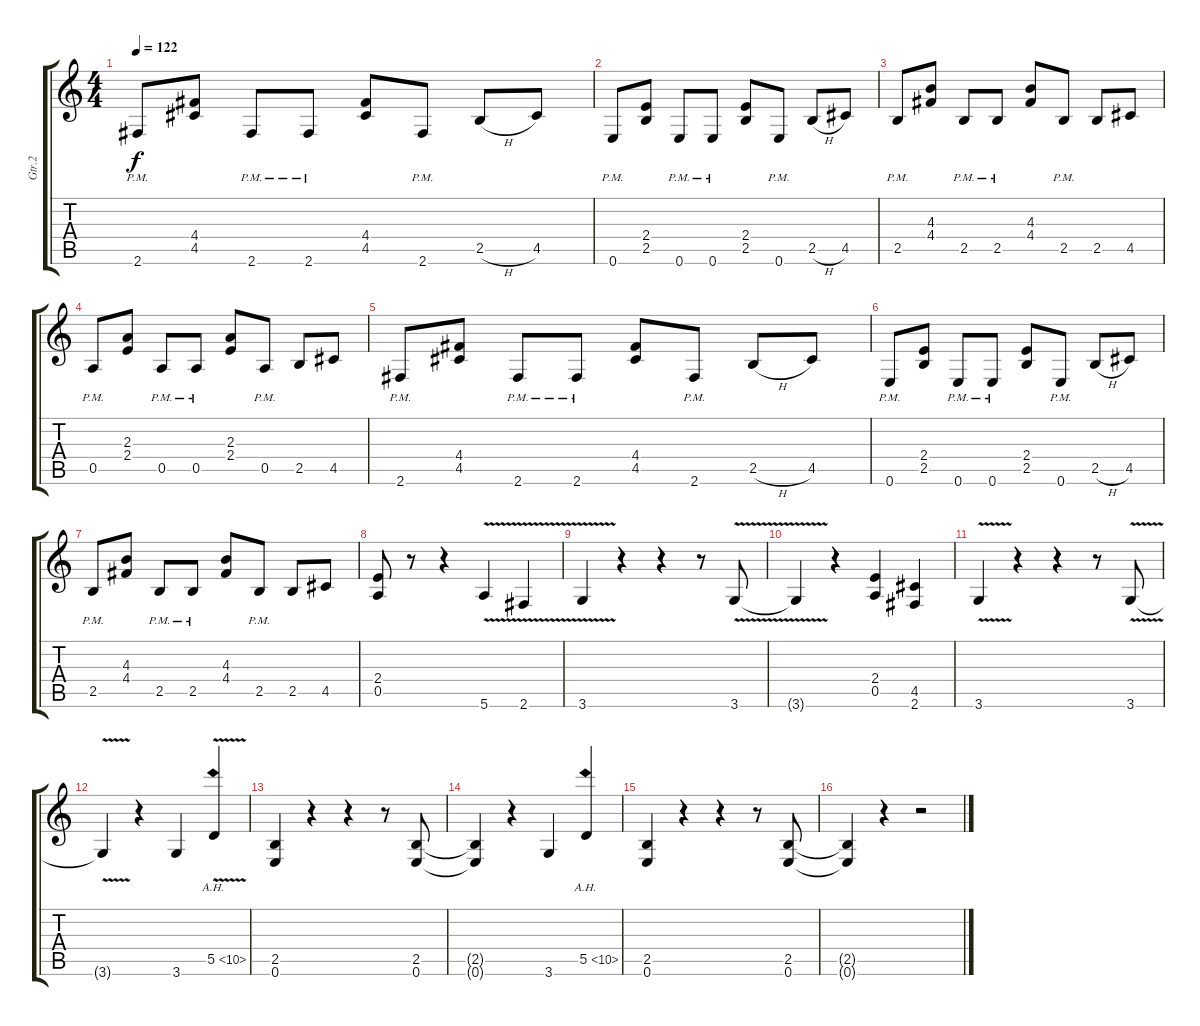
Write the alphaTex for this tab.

\track ("Gtr.2" "Gtr.2") {instrument overdrivenguitar}
\staff {score tabs}
\tuning (E4 B3 G3 D3 A2 E2) {hide}
\ts (4 4)
\tempo 122
\clef g2
\ks c
2.6{pm}.8{dy f} (4.4 4.5).8 2.6{pm}.8 2.6{pm}.8 (4.4 4.5).8 2.6{pm}.8 2.5{h}.8 4.5.8 |
0.6{pm}.8 (2.4 2.5).8 0.6{pm}.8 0.6{pm}.8 (2.4 2.5).8 0.6{pm}.8 2.5{h}.8 4.5.8 |
2.5{pm}.8 (4.3 4.4).8 2.5{pm}.8 2.5{pm}.8 (4.3 4.4).8 2.5{pm}.8 2.5.8 4.5.8 |
0.5{pm}.8 (2.3 2.4).8 0.5{pm}.8 0.5{pm}.8 (2.3 2.4).8 0.5{pm}.8 2.5.8 4.5.8 |
2.6{pm}.8 (4.4 4.5).8 2.6{pm}.8 2.6{pm}.8 (4.4 4.5).8 2.6{pm}.8 2.5{h}.8 4.5.8 |
0.6{pm}.8 (2.4 2.5).8 0.6{pm}.8 0.6{pm}.8 (2.4 2.5).8 0.6{pm}.8 2.5{h}.8 4.5.8 |
2.5{pm}.8 (4.3 4.4).8 2.5{pm}.8 2.5{pm}.8 (4.3 4.4).8 2.5{pm}.8 2.5.8 4.5.8 |
(2.4 0.5).8 r.8 r.4 5.6{v}.4 2.6{v}.4 |
3.6{v}.4 r.4 r.4 r.8 3.6{v}.8 |
3.6{t}.4 r.4 (2.4 0.5).4 (4.5 2.6).4 |
3.6{v}.4 r.4 r.4 r.8 3.6{v}.8 |
3.6{t}.4 r.4 3.6.4 5.5{ah 5 v}.4 |
(2.5 0.6).4 r.4 r.4 r.8 (2.5 0.6).8 |
(2.5{t} 0.6{t}).4 r.4 3.6.4 5.5{ah 5}.4 |
(2.5 0.6).4 r.4 r.4 r.8 (2.5 0.6).8 |
(2.5{t} 0.6{t}).4 r.4 r.2
